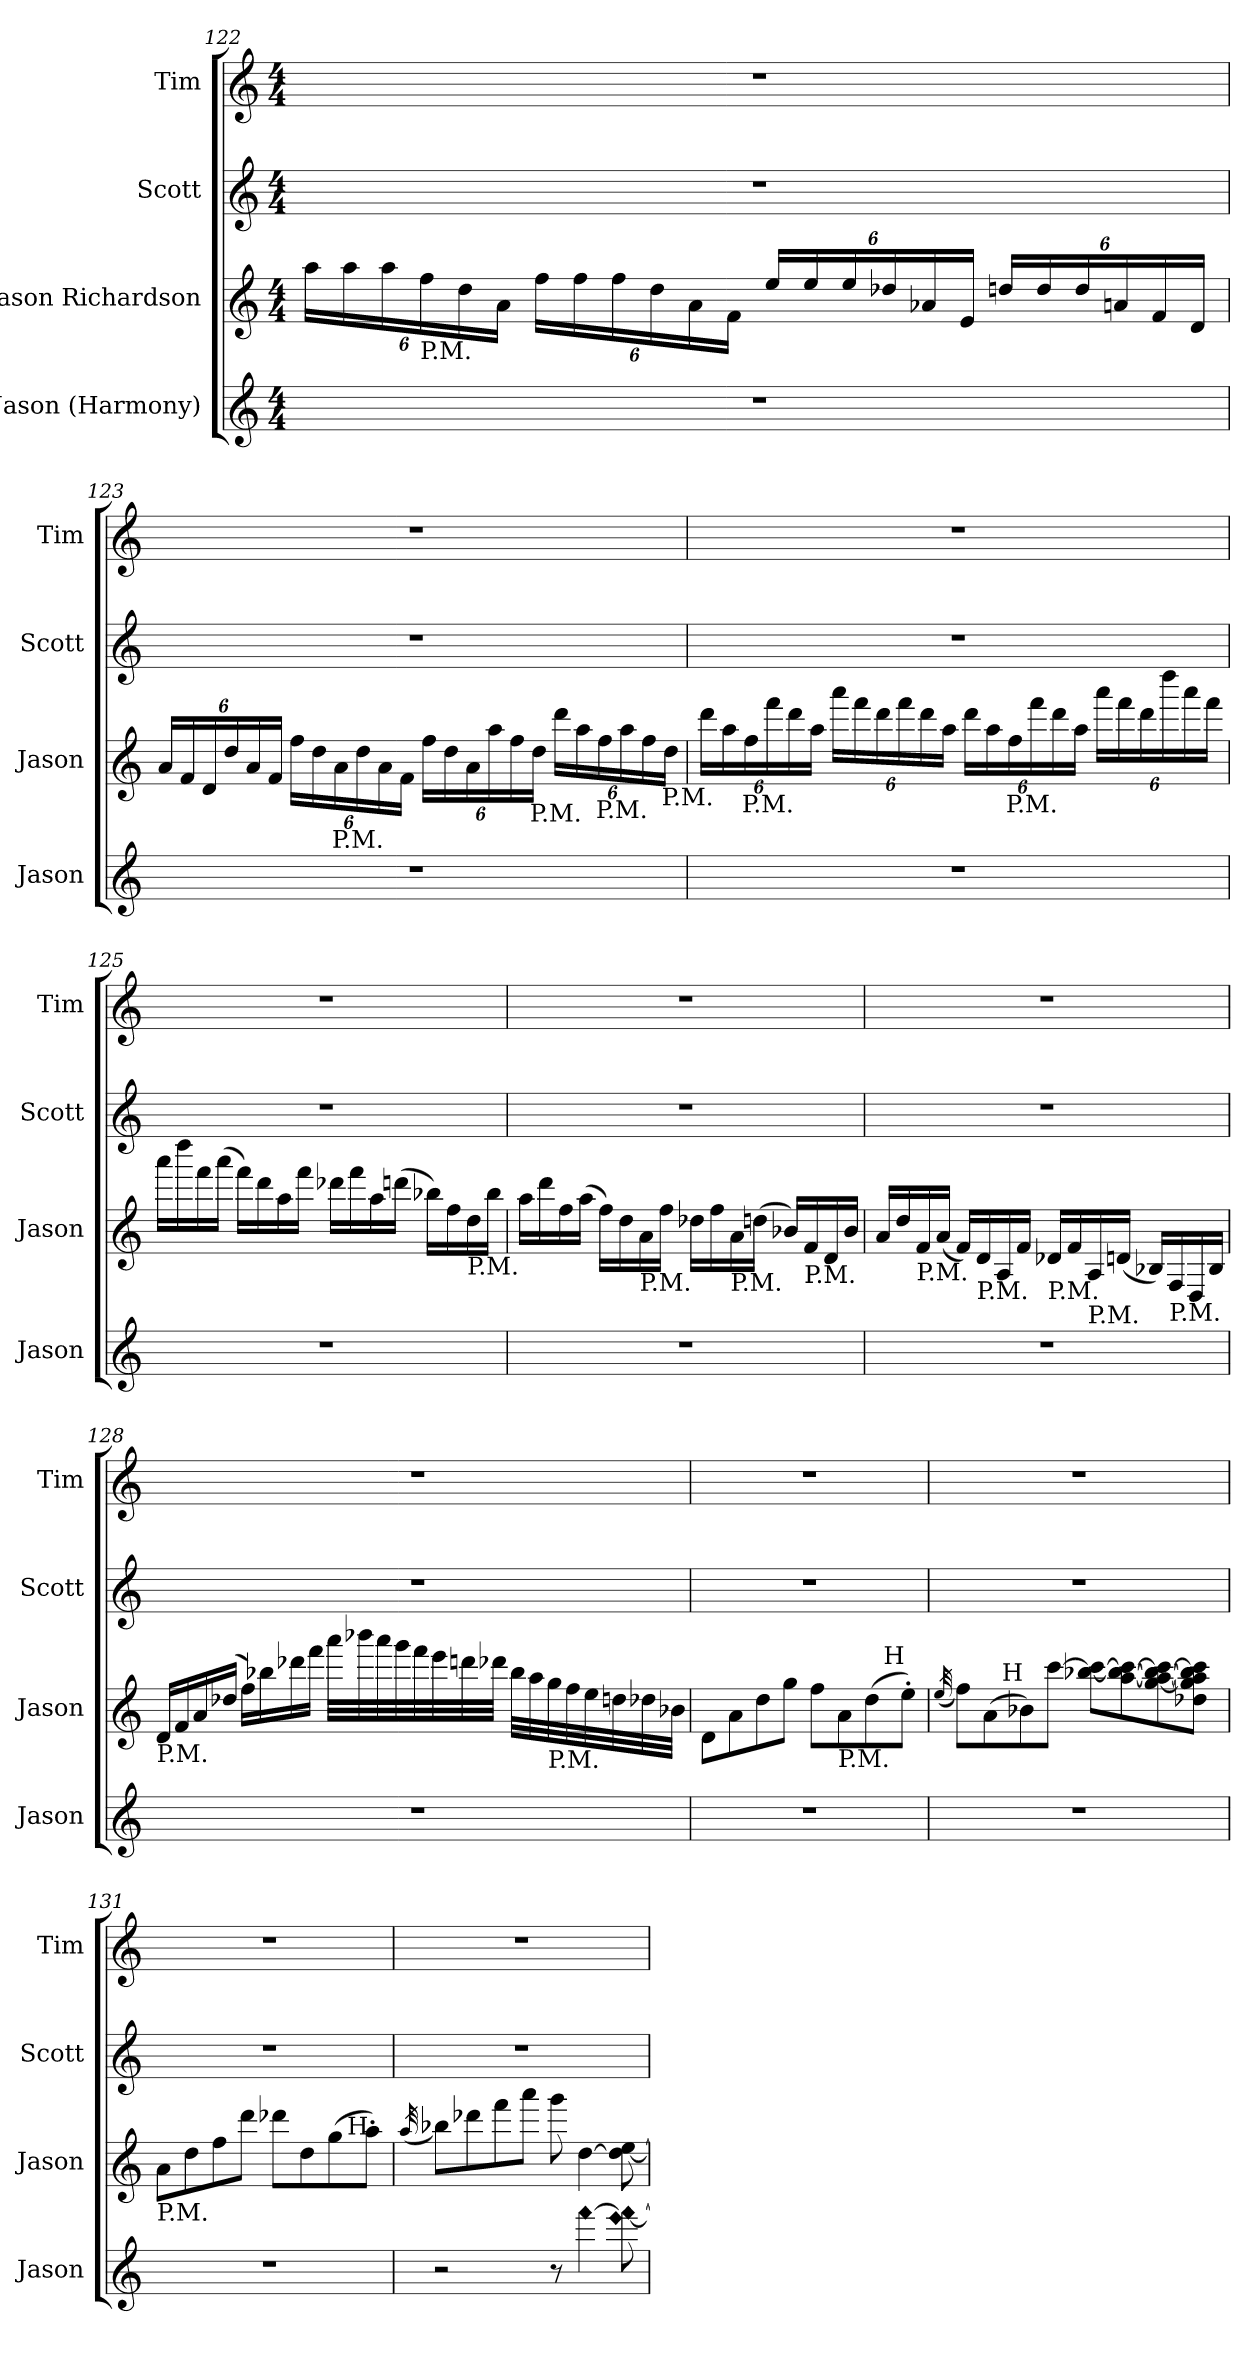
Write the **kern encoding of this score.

**kern	**kern	**kern	**kern
*part4	*part3	*part2	*part1
*staff4	*staff3	*staff2	*staff1
*I"Jason (Harmony)	*I"Jason Richardson	*I"Scott	*I"Tim
*I'Jason	*I'Jason	*I'Scott	*I'Tim
!!LO:LB:g=z
*clefG2	*clefG2	*clefG2	*clefG2
*ITrd7c12	*ITrd7c12	*ITrd7c12	*ITrd7c12
*k[]	*k[]	*k[]	*k[]
*C:	*C:	*C:	*C:
*M4/4	*M4/4	*M4/4	*M4/4
*	*Xbrackettup	*	*
=122	=122	=122	=122
1r	24a\LL	1r	1r
.	24a\	.	.
.	24a\	.	.
!	!LO:TX:b:t=P.M.	!	!
.	24f\	.	.
.	24d\	.	.
.	24A\JJ	.	.
.	24f\LL	.	.
.	24f\	.	.
.	24f\	.	.
.	24d\	.	.
.	24A\	.	.
.	24F\JJ	.	.
.	24e/LL	.	.
.	24e/	.	.
.	24e/	.	.
.	24d-X/	.	.
.	24A-X/	.	.
.	24E/JJ	.	.
.	24dn/LL	.	.
.	24d/	.	.
.	24d/	.	.
.	24An/	.	.
.	24F/	.	.
.	24D/JJ	.	.
!!LO:PB:g=z
=123	=123	=123	=123
1r	24A/LL	1r	1r
.	24F/	.	.
.	24D/	.	.
.	24d/	.	.
.	24A/	.	.
.	24F/JJ	.	.
.	24f\LL	.	.
.	24d\	.	.
!	!LO:TX:b:t=P.M.	!	!
.	24A\	.	.
.	24d\	.	.
.	24A\	.	.
.	24F\JJ	.	.
.	24f\LL	.	.
.	24d\	.	.
.	24A\	.	.
.	24a\	.	.
.	24f\	.	.
!	!LO:TX:b:t=P.M.	!	!
.	24d\JJ	.	.
.	24dd\LL	.	.
.	24a\	.	.
!	!LO:TX:b:t=P.M.	!	!
.	24f\	.	.
.	24a\	.	.
.	24f\	.	.
!	!LO:TX:b:t=P.M.	!	!
.	24d\JJ	.	.
!!LO:LB:g=z
=124	=124	=124	=124
1r	24dd\LL	1r	1r
.	24a\	.	.
!	!LO:TX:b:t=P.M.	!	!
.	24f\	.	.
.	24ff\	.	.
.	24dd\	.	.
.	24a\JJ	.	.
.	24aa\LL	.	.
.	24ff\	.	.
.	24dd\	.	.
.	24ff\	.	.
.	24dd\	.	.
.	24a\JJ	.	.
.	24dd\LL	.	.
.	24a\	.	.
!	!LO:TX:b:t=P.M.	!	!
.	24f\	.	.
.	24ff\	.	.
.	24dd\	.	.
.	24a\JJ	.	.
.	24aa\LL	.	.
.	24ff\	.	.
.	24dd\	.	.
.	24ddd\	.	.
.	24aa\	.	.
.	24ff\JJ	.	.
!!LO:LB:g=z
=125	=125	=125	=125
1r	16aa\LL	1r	1r
.	16ddd\	.	.
.	16ff\	.	.
.	(16aa\JJ	.	.
.	16ff\LL)	.	.
.	16dd\	.	.
.	16a\	.	.
.	16ff\JJ	.	.
.	16dd-X\LL	.	.
.	16ff\	.	.
.	16a\	.	.
.	(16ddn\JJ	.	.
.	16b-X\LL)	.	.
.	16f\	.	.
!	!LO:TX:b:t=P.M.	!	!
.	16d\	.	.
.	16b-\JJ	.	.
=126	=126	=126	=126
1r	16a\LL	1r	1r
.	16dd\	.	.
.	16f\	.	.
.	(16a\JJ	.	.
.	16f\LL)	.	.
.	16d\	.	.
!	!LO:TX:b:t=P.M.	!	!
.	16A\	.	.
.	16f\JJ	.	.
.	16d-X\LL	.	.
.	16f\	.	.
!	!LO:TX:b:t=P.M.	!	!
.	16A\	.	.
.	(16dn\JJ	.	.
.	16B-X/LL)	.	.
!	!LO:TX:b:t=P.M.	!	!
.	16F/	.	.
.	16D/	.	.
.	16B-/JJ	.	.
!!LO:PB:g=z
=127	=127	=127	=127
1r	16A/LL	1r	1r
.	16d/	.	.
!	!LO:TX:b:t=P.M.	!	!
.	16F/	.	.
.	(16A/JJ	.	.
.	16F/LL)	.	.
!	!LO:TX:b:t=P.M.	!	!
.	16D/	.	.
.	16AA/	.	.
.	16F/JJ	.	.
!	!LO:TX:b:t=P.M.	!	!
.	16D-X/LL	.	.
.	16F/	.	.
!	!LO:TX:b:t=P.M.	!	!
.	16AA/	.	.
.	(16Dn/JJ	.	.
.	16BB-X/LL)	.	.
!	!LO:TX:b:t=P.M.	!	!
.	16FF/	.	.
.	16DD/	.	.
.	16BB-/JJ	.	.
!!LO:LB:g=z
=128	=128	=128	=128
!	!LO:TX:b:t=P.M.	!	!
1r	16D/LL	1r	1r
.	16F/	.	.
.	16A/	.	.
.	(16d-X/JJ	.	.
.	16f\LL)	.	.
.	16b-X\	.	.
.	16dd-X\	.	.
.	16ff\JJ	.	.
.	32aa\LLL	.	.
.	32bb-X\	.	.
.	32aa\	.	.
.	32gg\	.	.
.	32ff\	.	.
.	32ee\	.	.
.	32ddn\	.	.
.	32dd-X\JJJ	.	.
.	32b-\LLL	.	.
.	32a\	.	.
!	!LO:TX:b:t=P.M.	!	!
.	32g\	.	.
.	32f\	.	.
.	32e\	.	.
.	32dn\	.	.
.	32d-X\	.	.
.	32B-X\JJJ	.	.
=129	=129	=129	=129
*	*^	*	*
1r	8D\L	2ryy	1r	1r
.	8A\	.	.	.
.	8d\	.	.	.
.	8g\J	.	.	.
.	8f\L	4ryy	.	.
!	!LO:TX:b:t=P.M.	!	!	!
.	8A\	.	.	.
.	(8d\	16ryy	.	.
!	!	!LO:TX:a:t=H	!	!
.	.	8.ryy	.	.
.	8e'\J)	.	.	.
!!LO:LB:g=z
=130	=130	=130	=130	=130
.	(32qe/	.	.	.
1r	8f\L)	8.ryy	1r	1r
.	(8A\	.	.	.
!	!	!LO:TX:a:t=H	!	!
.	.	2ryy	.	.
.	8B-X\)	.	.	.
.	[8cc\J	.	.	.
.	[8b-X\ 8cc\_L	.	.	.
.	[8a\ 8b-\_ 8cc\_	.	.	.
.	.	4ryy	.	.
.	[8g\ 8a\_ 8b-\_ 8cc\_	.	.	.
.	8d-X\ 8g\] 8a\] 8b-\] 8cc\]J	.	.	.
.	.	16ryy	.	.
=131	=131	=131	=131	=131
!	!LO:TX:b:t=P.M.	!	!	!
1r	8A\L	2ryy	1r	1r
.	8d\	.	.	.
.	8f\	.	.	.
.	8dd\J	.	.	.
.	8dd-X\L	4ryy	.	.
.	8d\	.	.	.
.	(8g\	16ryy	.	.
!	!	!LO:TX:a:t=H	!	!
.	.	8.ryy	.	.
.	8a'\J)	.	.	.
*	*v	*v	*	*
=132	=132	=132	=132
.	(32qa/	.	.
2r	8b-X\L)	1r	1r
.	8dd-X\	.	.
.	8ff\	.	.
.	8aa\J	.	.
8r	8gg\	.	.
!LO:N:head=diamond	!	!	!
[4ff\	[4d\	.	.
!LO:N:n=1:head=diamond	!	!	!
!LO:N:n=2:head=diamond	!	!	!
[8ee\ 8ff\_	8d\_ [8e\	.	.
=	=	=	=
*-	*-	*-	*-
